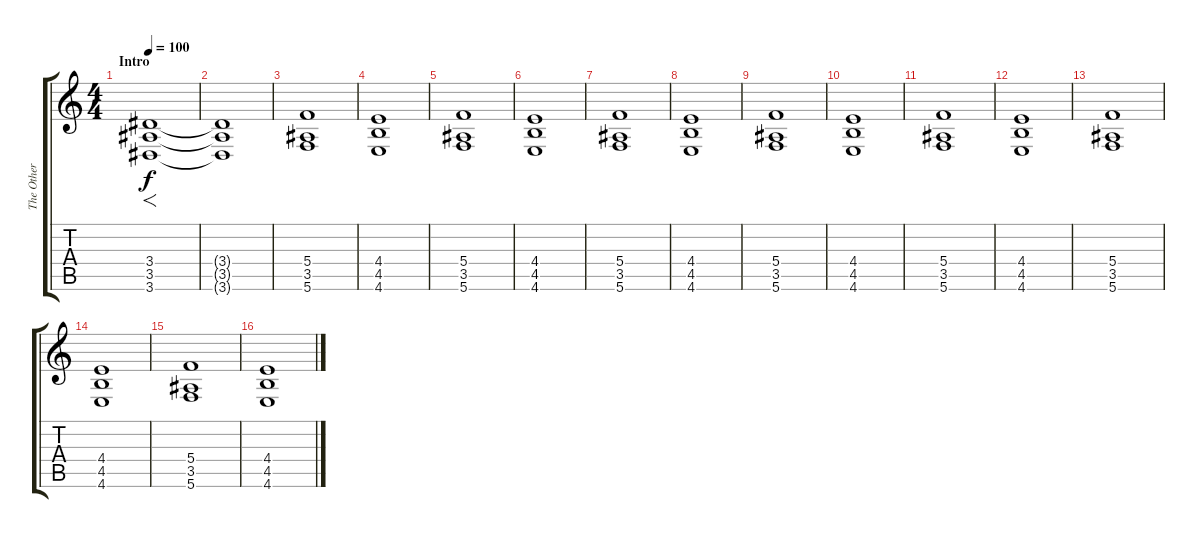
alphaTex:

\track ("The Other Guy" "The Other ") {instrument distortionguitar}
\staff {score tabs}
\tuning (D4 A3 F3 C3 G2 C2) {hide}
\ts (4 4)
\section ("" "Intro")
\tempo 100
\clef g2
\ks c
(3.4 3.5 3.6).1{f dy f instrument distortionguitar} |
(3.4{t} 3.5{t} 3.6{t}).1 |
(5.4 3.5 5.6).1 |
(4.4 4.5 4.6).1 |
(5.4 3.5 5.6).1 |
(4.4 4.5 4.6).1 |
(5.4 3.5 5.6).1 |
(4.4 4.5 4.6).1 |
(5.4 3.5 5.6).1 |
(4.4 4.5 4.6).1 |
(5.4 3.5 5.6).1 |
(4.4 4.5 4.6).1 |
(5.4 3.5 5.6).1 |
(4.4 4.5 4.6).1 |
(5.4 3.5 5.6).1 |
(4.4 4.5 4.6).1
